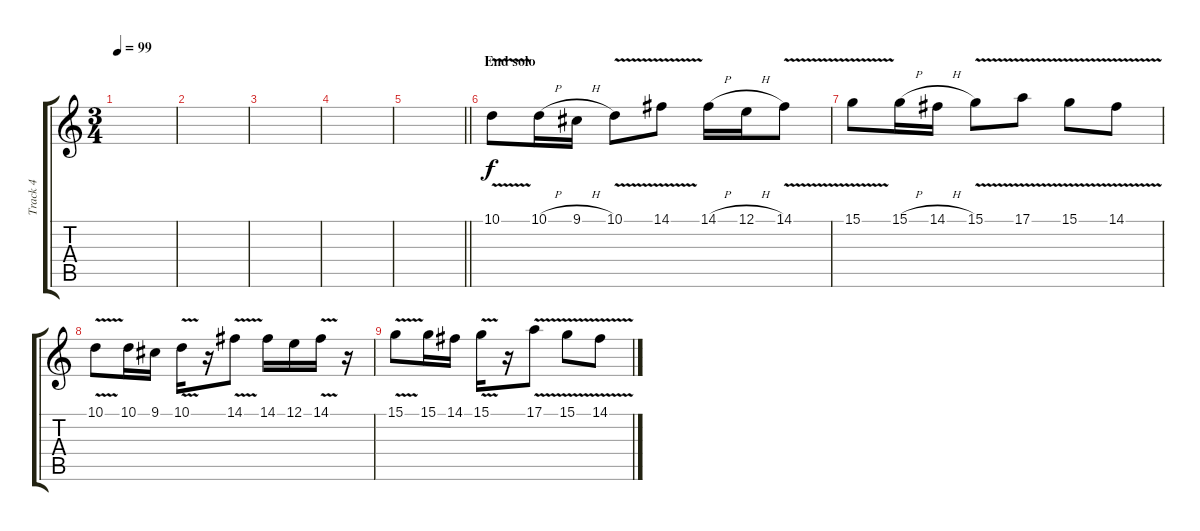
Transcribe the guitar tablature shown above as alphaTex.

\track ("Track 4" "Track 4") {instrument piccolo}
\staff {score tabs}
\tuning (E4 B3 G3 D3 A2 E2) {hide}
\ts (3 4)
\tempo 99
\clef g2
\ks c
|
|
|
|
\barLineRight lightlight
|
\section ("" "End solo")
10.1{v}.8 10.1{h}.16 9.1{h}.16 10.1{v}.8 14.1{v}.8 14.1{h}.16 12.1{h}.16 14.1{v}.8 |
15.1{v}.8 15.1{h}.16 14.1{h}.16 15.1{v}.8 17.1{v}.8 15.1{v}.8 14.1{v}.8 |
10.1{v}.8 10.1.16 9.1.16 10.1{v}.16 r.16 14.1{v}.8 14.1.16 12.1.16 14.1{v}.16 r.16 |
15.1{v}.8 15.1.16 14.1.16 15.1{v}.16 r.16 17.1{v}.8 15.1{v}.8 14.1{v}.8
